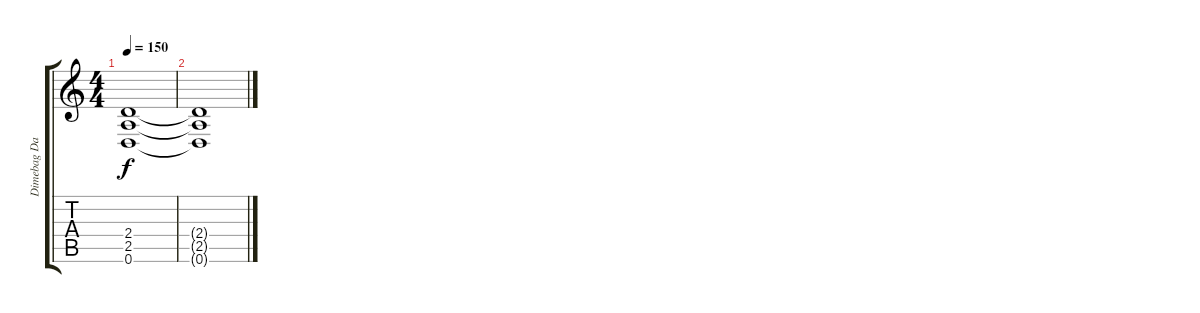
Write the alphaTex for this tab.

\track ("Dimebag Darrell # 1" "Dimebag Da") {instrument distortionguitar}
\staff {score tabs}
\tuning (D4 A3 F3 C3 G2 D2) {hide}
\ts (4 4)
\tempo 150
\clef g2
\ks c
(2.4{t} 2.5{t} 0.6{t}).1{dy f} |
(2.4{t} 2.5{t} 0.6{t}).1{volume 0}
